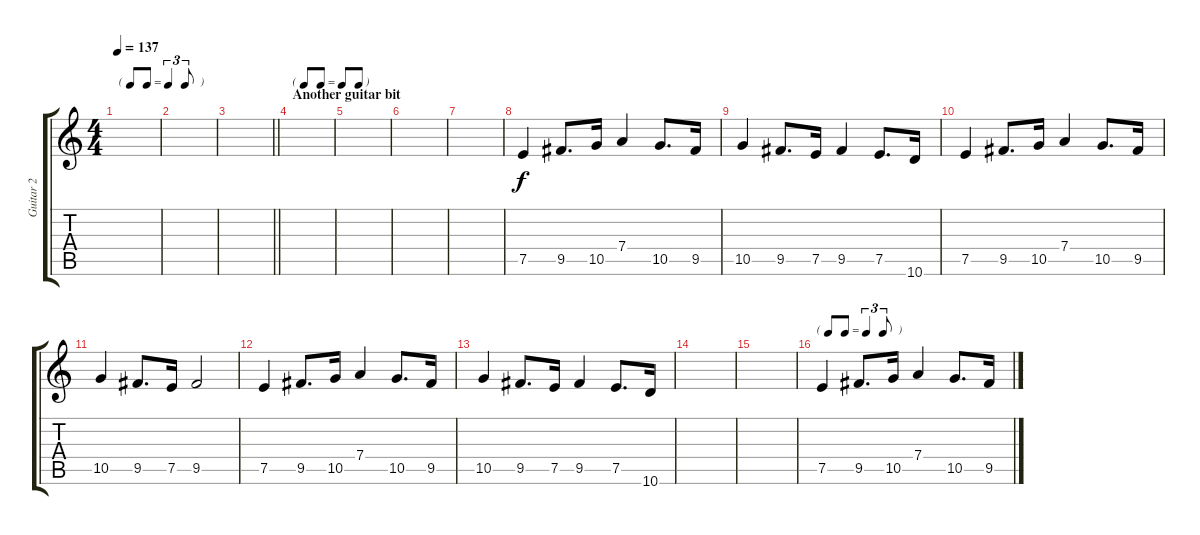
\track ("Guitar 2" "Guitar 2") {instrument distortionguitar}
\staff {score tabs}
\tuning (E4 B3 G3 D3 A2 E2) {hide}
\ts (4 4)
\tf triplet8th
\tempo 137
\clef g2
\ks c
|
|
\barLineRight lightlight
|
\tf none
\section ("" "Another guitar bit")
|
|
|
|
7.5.4 9.5.8{d} 10.5.16 7.4.4 10.5.8{d} 9.5.16 |
10.5.4 9.5.8{d} 7.5.16 9.5.4 7.5.8{d} 10.6.16 |
7.5.4 9.5.8{d} 10.5.16 7.4.4 10.5.8{d} 9.5.16 |
10.5.4 9.5.8{d} 7.5.16 9.5.2 |
7.5.4 9.5.8{d} 10.5.16 7.4.4 10.5.8{d} 9.5.16 |
10.5.4 9.5.8{d} 7.5.16 9.5.4 7.5.8{d} 10.6.16 |
|
|
\tf triplet8th
7.5.4 9.5.8{d} 10.5.16 7.4.4 10.5.8{d} 9.5.16
